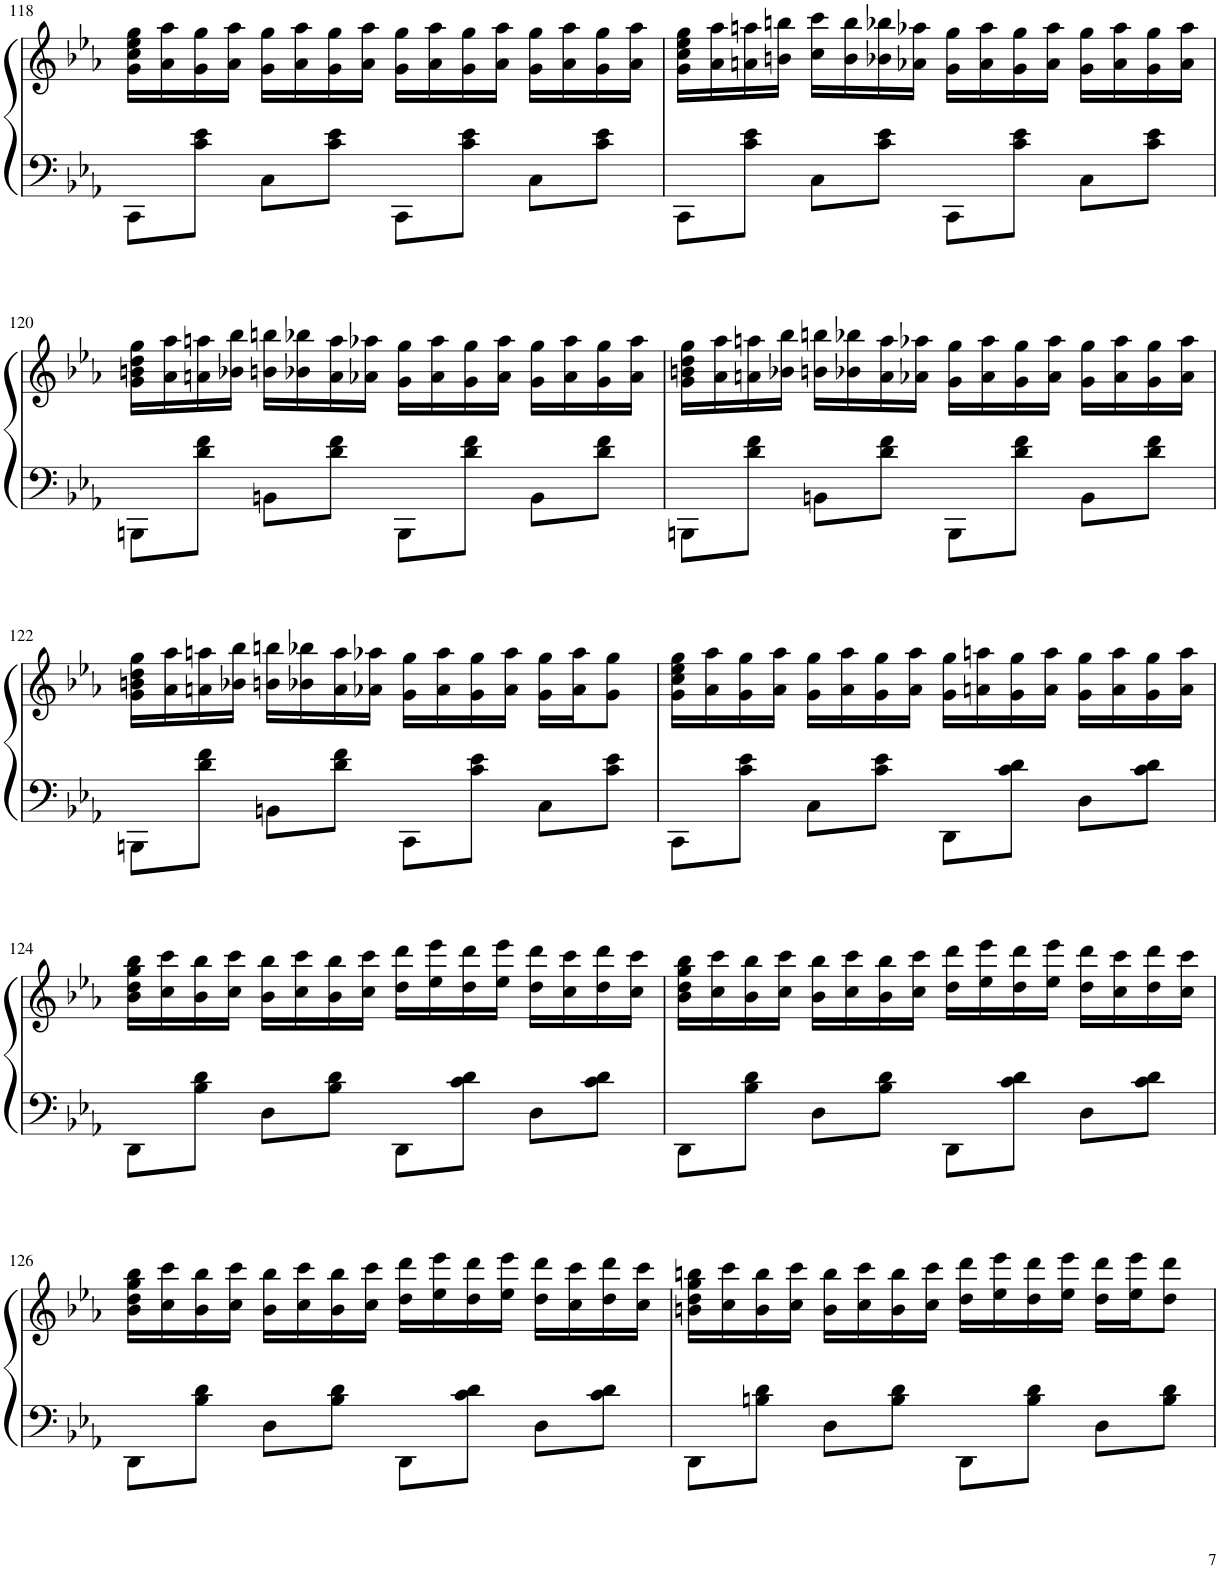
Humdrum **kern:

**kern	**kern
*part2	*part1
*staff2	*staff1
*I"Piano	*I"Piano
*I'Pno	*I'Pno
!!LO:PB:g=z
*clefF4	*clefG2
*k[b-e-a-]	*k[b-e-a-]
*M4/4	*M4/4
=118	=118
8CC\L	16g\ 16cc\ 16ee-\ 16gg\LL
.	16a-\ 16aa-\
8c\ 8e-\J	16g\ 16gg\
.	16a-\ 16aa-\JJ
8C\L	16g\ 16gg\LL
.	16a-\ 16aa-\
8c\ 8e-\J	16g\ 16gg\
.	16a-\ 16aa-\JJ
8CC\L	16g\ 16gg\LL
.	16a-\ 16aa-\
8c\ 8e-\J	16g\ 16gg\
.	16a-\ 16aa-\JJ
8C\L	16g\ 16gg\LL
.	16a-\ 16aa-\
8c\ 8e-\J	16g\ 16gg\
.	16a-\ 16aa-\JJ
=119	=119
8CC\L	16g\ 16cc\ 16ee-\ 16gg\LL
.	16a-\ 16aa-\
8c\ 8e-\J	16an\ 16aan\
.	16bn\ 16bbn\JJ
8C\L	16cc\ 16ccc\LL
.	16b\ 16bb\
8c\ 8e-\J	16b-X\ 16bb-X\
.	16a-X\ 16aa-X\JJ
8CC\L	16g\ 16gg\LL
.	16a-\ 16aa-\
8c\ 8e-\J	16g\ 16gg\
.	16a-\ 16aa-\JJ
8C\L	16g\ 16gg\LL
.	16a-\ 16aa-\
8c\ 8e-\J	16g\ 16gg\
.	16a-\ 16aa-\JJ
!!LO:LB:g=z
=120	=120
8BBBn\L	16g\ 16bn\ 16dd\ 16gg\LL
.	16a-\ 16aa-\
8d\ 8f\J	16an\ 16aan\
.	16b-X\ 16bb-\JJ
8BBn\L	16bn\ 16bbn\LL
.	16b-X\ 16bb-X\
8d\ 8f\J	16a\ 16aa\
.	16a-X\ 16aa-X\JJ
8BBB\L	16g\ 16gg\LL
.	16a-\ 16aa-\
8d\ 8f\J	16g\ 16gg\
.	16a-\ 16aa-\JJ
8BB\L	16g\ 16gg\LL
.	16a-\ 16aa-\
8d\ 8f\J	16g\ 16gg\
.	16a-\ 16aa-\JJ
=121	=121
8BBBn\L	16g\ 16bn\ 16dd\ 16gg\LL
.	16a-\ 16aa-\
8d\ 8f\J	16an\ 16aan\
.	16b-X\ 16bb-\JJ
8BBn\L	16bn\ 16bbn\LL
.	16b-X\ 16bb-X\
8d\ 8f\J	16a\ 16aa\
.	16a-X\ 16aa-X\JJ
8BBB\L	16g\ 16gg\LL
.	16a-\ 16aa-\
8d\ 8f\J	16g\ 16gg\
.	16a-\ 16aa-\JJ
8BB\L	16g\ 16gg\LL
.	16a-\ 16aa-\
8d\ 8f\J	16g\ 16gg\
.	16a-\ 16aa-\JJ
!!LO:LB:g=z
=122	=122
8BBBn\L	16g\ 16bn\ 16dd\ 16gg\LL
.	16a-\ 16aa-\
8d\ 8f\J	16an\ 16aan\
.	16b-X\ 16bb-\JJ
8BBn\L	16bn\ 16bbn\LL
.	16b-X\ 16bb-X\
8d\ 8f\J	16a\ 16aa\
.	16a-X\ 16aa-X\JJ
8CC\L	16g\ 16gg\LL
.	16a-\ 16aa-\
8c\ 8e-\J	16g\ 16gg\
.	16a-\ 16aa-\JJ
8C\L	16g\ 16gg\LL
.	16a-\ 16aa-\J
8c\ 8e-\J	8g\ 8gg\J
=123	=123
8CC\L	16g\ 16cc\ 16ee-\ 16gg\LL
.	16a-\ 16aa-\
8c\ 8e-\J	16g\ 16gg\
.	16a-\ 16aa-\JJ
8C\L	16g\ 16gg\LL
.	16a-\ 16aa-\
8c\ 8e-\J	16g\ 16gg\
.	16a-\ 16aa-\JJ
8DD\L	16g\ 16gg\LL
.	16an\ 16aan\
8c\ 8d\J	16g\ 16gg\
.	16a\ 16aa\JJ
8D\L	16g\ 16gg\LL
.	16a\ 16aa\
8c\ 8d\J	16g\ 16gg\
.	16a\ 16aa\JJ
!!LO:LB:g=z
=124	=124
8DD\L	16b-\ 16dd\ 16gg\ 16bb-\LL
.	16cc\ 16ccc\
8B-\ 8d\J	16b-\ 16bb-\
.	16cc\ 16ccc\JJ
8D\L	16b-\ 16bb-\LL
.	16cc\ 16ccc\
8B-\ 8d\J	16b-\ 16bb-\
.	16cc\ 16ccc\JJ
8DD\L	16dd\ 16ddd\LL
.	16ee-\ 16eee-\
8c\ 8d\J	16dd\ 16ddd\
.	16ee-\ 16eee-\JJ
8D\L	16dd\ 16ddd\LL
.	16cc\ 16ccc\
8c\ 8d\J	16dd\ 16ddd\
.	16cc\ 16ccc\JJ
=125	=125
8DD\L	16b-\ 16dd\ 16gg\ 16bb-\LL
.	16cc\ 16ccc\
8B-\ 8d\J	16b-\ 16bb-\
.	16cc\ 16ccc\JJ
8D\L	16b-\ 16bb-\LL
.	16cc\ 16ccc\
8B-\ 8d\J	16b-\ 16bb-\
.	16cc\ 16ccc\JJ
8DD\L	16dd\ 16ddd\LL
.	16ee-\ 16eee-\
8c\ 8d\J	16dd\ 16ddd\
.	16ee-\ 16eee-\JJ
8D\L	16dd\ 16ddd\LL
.	16cc\ 16ccc\
8c\ 8d\J	16dd\ 16ddd\
.	16cc\ 16ccc\JJ
!!LO:LB:g=z
=126	=126
8DD\L	16b-\ 16dd\ 16gg\ 16bb-\LL
.	16cc\ 16ccc\
8B-\ 8d\J	16b-\ 16bb-\
.	16cc\ 16ccc\JJ
8D\L	16b-\ 16bb-\LL
.	16cc\ 16ccc\
8B-\ 8d\J	16b-\ 16bb-\
.	16cc\ 16ccc\JJ
8DD\L	16dd\ 16ddd\LL
.	16ee-\ 16eee-\
8c\ 8d\J	16dd\ 16ddd\
.	16ee-\ 16eee-\JJ
8D\L	16dd\ 16ddd\LL
.	16cc\ 16ccc\
8c\ 8d\J	16dd\ 16ddd\
.	16cc\ 16ccc\JJ
=127	=127
8DD\L	16bn\ 16dd\ 16gg\ 16bbn\LL
.	16cc\ 16ccc\
8Bn\ 8d\J	16b\ 16bb\
.	16cc\ 16ccc\JJ
8D\L	16b\ 16bb\LL
.	16cc\ 16ccc\
8B\ 8d\J	16b\ 16bb\
.	16cc\ 16ccc\JJ
8DD\L	16dd\ 16ddd\LL
.	16ee-\ 16eee-\
8B\ 8d\J	16dd\ 16ddd\
.	16ee-\ 16eee-\JJ
8D\L	16dd\ 16ddd\LL
.	16ee-\ 16eee-\J
8B\ 8d\J	8dd\ 8ddd\J
=	=
*-	*-
